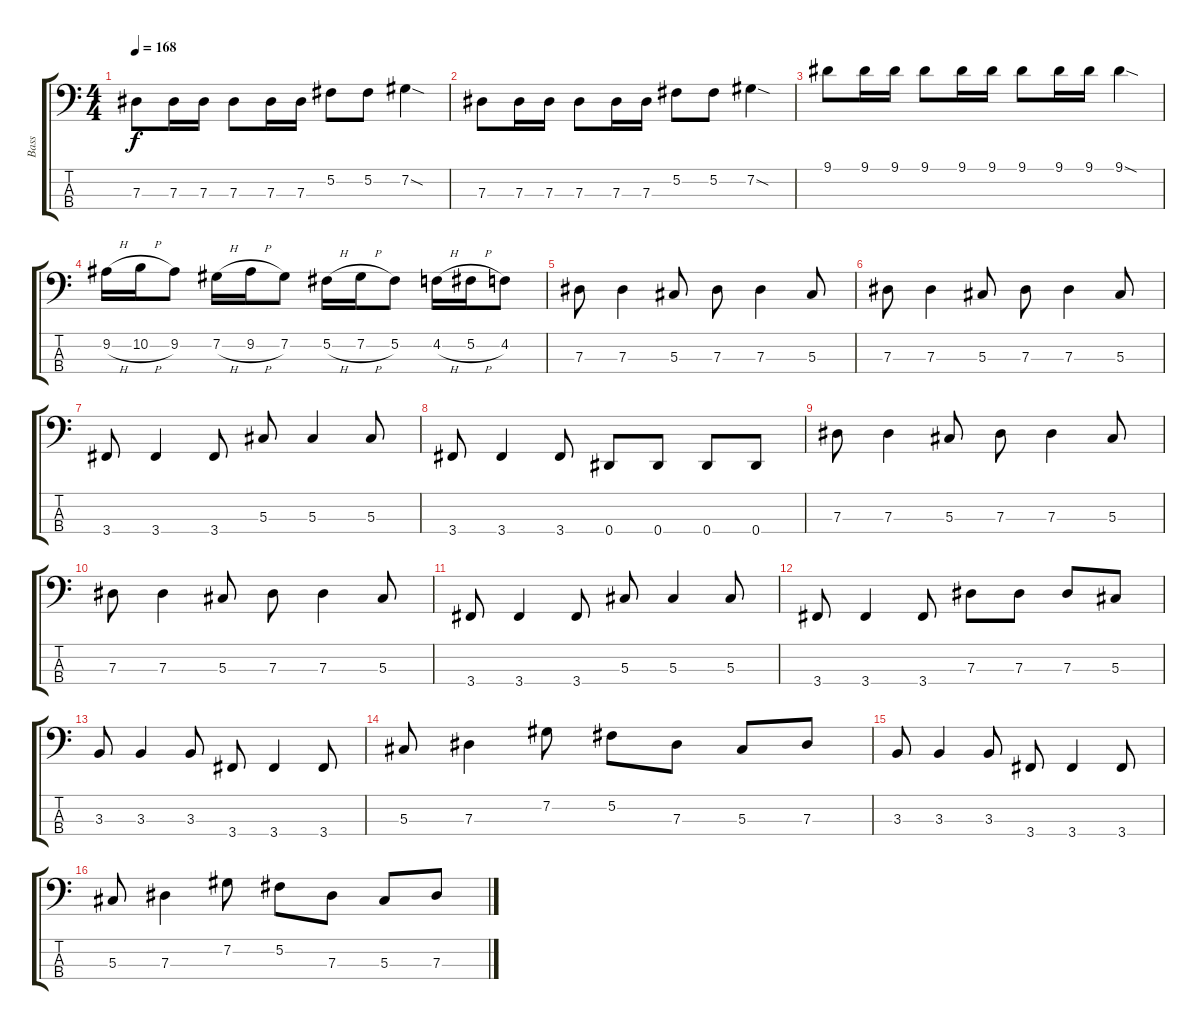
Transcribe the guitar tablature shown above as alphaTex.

\track ("Bass" "Bass") {instrument electricbasspick}
\staff {score tabs}
\tuning (Gb2 Db2 Ab1 Eb1) {hide}
\ts (4 4)
\tempo 168
\clef f4
\ks c
7.3.8{dy f} 7.3.16 7.3.16 7.3.8 7.3.16 7.3.16 5.2.8 5.2.8 7.2{sod}.4 |
7.3.8 7.3.16 7.3.16 7.3.8 7.3.16 7.3.16 5.2.8 5.2.8 7.2{sod}.4 |
9.1.8 9.1.16 9.1.16 9.1.8 9.1.16 9.1.16 9.1.8 9.1.16 9.1.16 9.1{sod}.4 |
9.2{h}.16 10.2{h}.16 9.2.8 7.2{h}.16 9.2{h}.16 7.2.8 5.2{h}.16 7.2{h}.16 5.2.8 4.2{h}.16 5.2{h}.16 4.2.8 |
7.3.8 7.3.4 5.3.8 7.3.8 7.3.4 5.3.8 |
7.3.8 7.3.4 5.3.8 7.3.8 7.3.4 5.3.8 |
3.4.8 3.4.4 3.4.8 5.3.8 5.3.4 5.3.8 |
3.4.8 3.4.4 3.4.8 0.4.8 0.4.8 0.4.8 0.4.8 |
7.3.8 7.3.4 5.3.8 7.3.8 7.3.4 5.3.8 |
7.3.8 7.3.4 5.3.8 7.3.8 7.3.4 5.3.8 |
3.4.8 3.4.4 3.4.8 5.3.8 5.3.4 5.3.8 |
3.4.8 3.4.4 3.4.8 7.3.8 7.3.8 7.3.8 5.3.8 |
3.3.8 3.3.4 3.3.8 3.4.8 3.4.4 3.4.8 |
5.3.8 7.3.4 7.2.8 5.2.8 7.3.8 5.3.8 7.3.8 |
3.3.8 3.3.4 3.3.8 3.4.8 3.4.4 3.4.8 |
5.3.8 7.3.4 7.2.8 5.2.8 7.3.8 5.3.8 7.3.8
